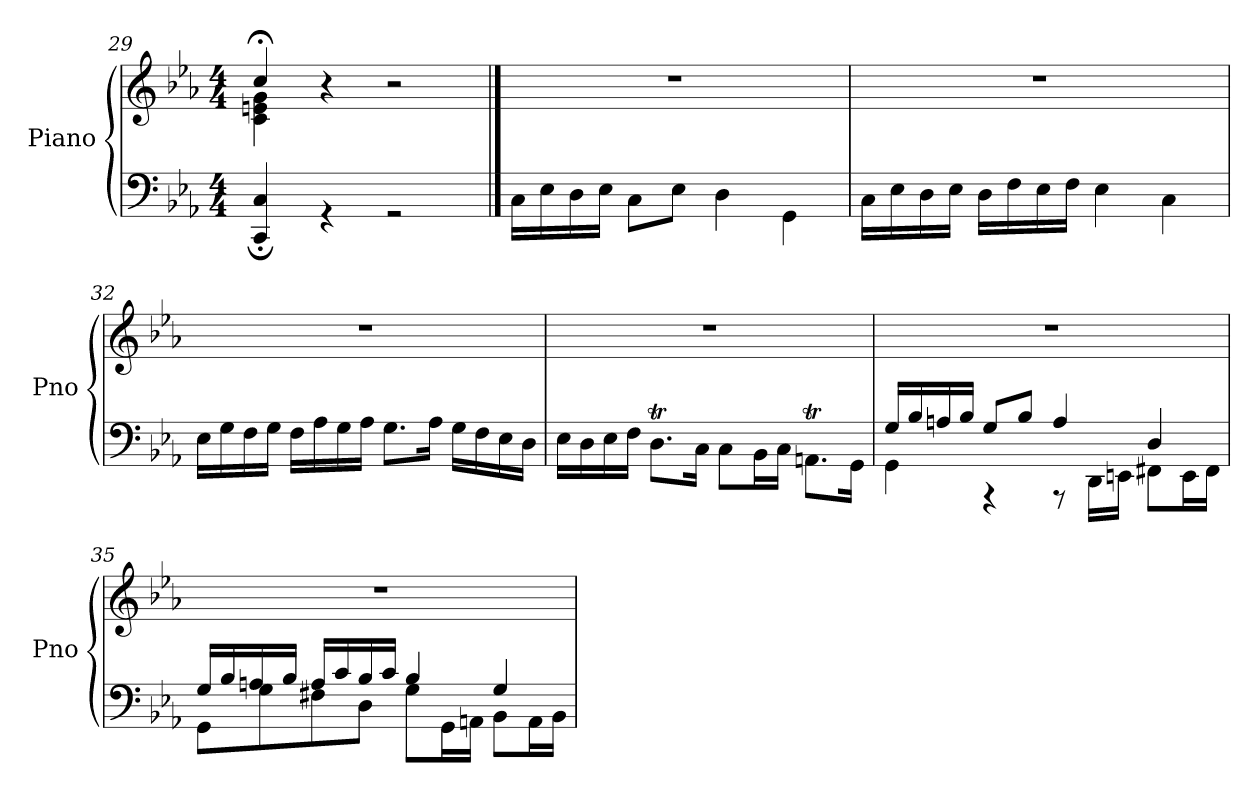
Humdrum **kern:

**kern	**kern
*part1	*part1
*staff2	*staff1
*I"Piano	*
*I'Pno	*
*clefF4	*clefG2
*k[b-e-a-]	*k[b-e-a-]
*M4/4	*M4/4
=29	=29
*^	*^
*	*	*	*^
4ryy	4CC/;< 4C/;<	4cc;</	4ryy	4c\ 4en\ 4g\
4rGG	2.ryy	4r	4ryy	2.ryy
2rGG	.	2r	2ryy	.
*v	*v	*	*	*
*	*	*v	*v
!!LO:LB:g=z
==30	==30	==30
!	!LO:TX:a:B:t=Fuga.	!
!	!LO:TX:a:B:t=Allegretto ma non troppo	!
*	*v	*v
16C\LL	1r
16E-\	.
16D\	.
16E-\JJ	.
8C\L	.
8E-\J	.
4D\	.
4GG\	.
=31	=31
16C\LL	1r
16E-\	.
16D\	.
16E-\JJ	.
16D\LL	.
16F\	.
16E-\	.
16F\JJ	.
4E-\	.
4C\	.
=32	=32
16E-\LL	1r
16G\	.
16F\	.
16G\JJ	.
16F\LL	.
16A-\	.
16G\	.
16A-\JJ	.
8.G\L	.
16A-\Jk	.
16G\LL	.
16F\	.
16E-\	.
16D\JJ	.
=33	=33
16E-\LL	1r
16D\	.
16E-\	.
16F\JJ	.
8.Dt\L	.
16C\Jk	.
8C\L	.
16BB-\L	.
16C\JJ	.
8.AAnt\L	.
16GG\Jk	.
!!LO:LB:g=z
=34	=34
*^	*
4GG\	16G/LL	1r
.	16B-/	.
.	16An/	.
.	16B-/JJ	.
4rAAA	8G/L	.
.	8B-/J	.
8rAAA	4A/	.
16DD\LL	.	.
16EEn\JJ	.	.
8FF#X\L	4D/	.
16EE\L	.	.
16FF#\JJ	.	.
=35	=35	=35
8GG\L	16G/LL	1r
.	16B-/	.
8G\	16An/	.
.	16B-/JJ	.
8F#X\	16A/LL	.
.	16c/	.
8D\J	16B-/	.
.	16c/JJ	.
8G\L	4B-/	.
16GG\L	.	.
16AAn\JJ	.	.
8BB-\L	4G/	.
16AA\L	.	.
16BB-\JJ	.	.
*v	*v	*
=	=
*-	*-
